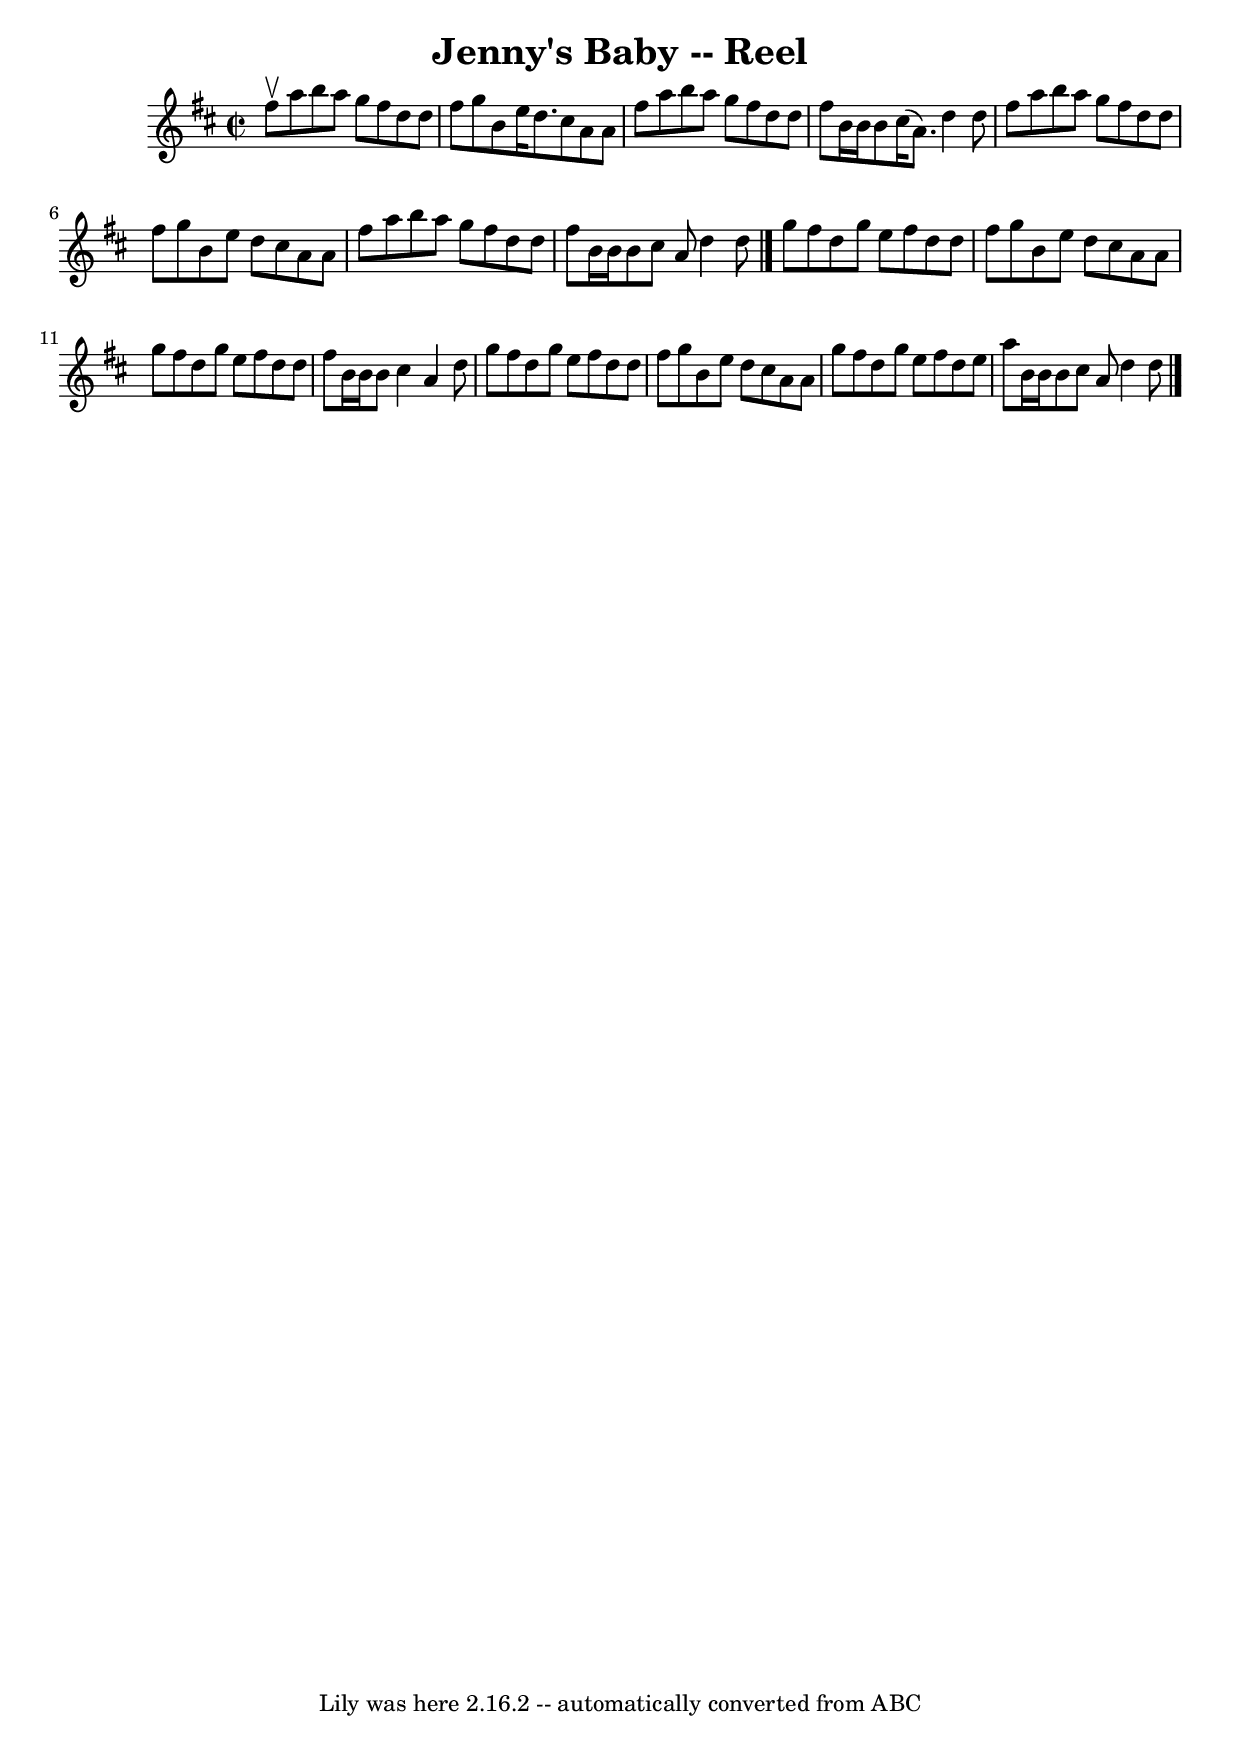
\version "2.16.2"
\include "Mammoth.ily"
\header {
	%% book = "Ryan's Mammoth Collection"
	crossRefNumber = "1"
	footnotes = "\\\\AKA Polly put the Kettle on\\\\136"
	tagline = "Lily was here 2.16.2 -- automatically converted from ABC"
	title = "Jenny's Baby -- Reel"
}
voicedefault =  {


\override Staff.TimeSignature #'style = #'C
 \time 2/2 
\key d \major fis''8^\upbow |
 a''8 b''8 a''8    
g''8 fis''8 d''8 d''8 fis''8    |
 g''8 b'8 e''16    
d''8. cis''8 a'8 a'8 fis''8    |
 a''8 b''8 a''8    
g''8 fis''8 d''8 d''8 fis''8    |
 b'16 b'16 b'8    
cis''16 (a'8.) d''4 d''8 fis''8    |
 a''8 b''8    
a''8 g''8 fis''8 d''8 d''8 fis''8    |
 g''8 b'8    
e''8 d''8 cis''8 a'8 a'8 fis''8    |
 a''8 b''8    
a''8 g''8 fis''8 d''8 d''8 fis''8    |
 b'16 b'16    
b'8 cis''8 a'8 d''4 d''8    \bar "|." g''8  |
 fis''8   
 d''8 g''8 e''8 fis''8 d''8 d''8 fis''8    |
 g''8    
b'8 e''8 d''8 cis''8 a'8 a'8 g''8    |
 fis''8    
d''8 g''8 e''8 fis''8 d''8 d''8 fis''8    |
 b'16    
b'16 b'8 cis''4 a'4 d''8 g''8    |
 fis''8 d''8    
g''8 e''8 fis''8 d''8 d''8 fis''8    |
 g''8 b'8    
e''8 d''8 cis''8 a'8 a'8 g''8    |
 fis''8 d''8    
g''8 e''8 fis''8 d''8 e''8 a''8    |
 b'16 b'16    
b'8 cis''8 a'8 d''4 d''8    \bar "|."   
}

\score{
    <<

	\context Staff="default"
	{
	    \voicedefault 
	}

    >>
	\layout {
	}
	\midi {}
}
